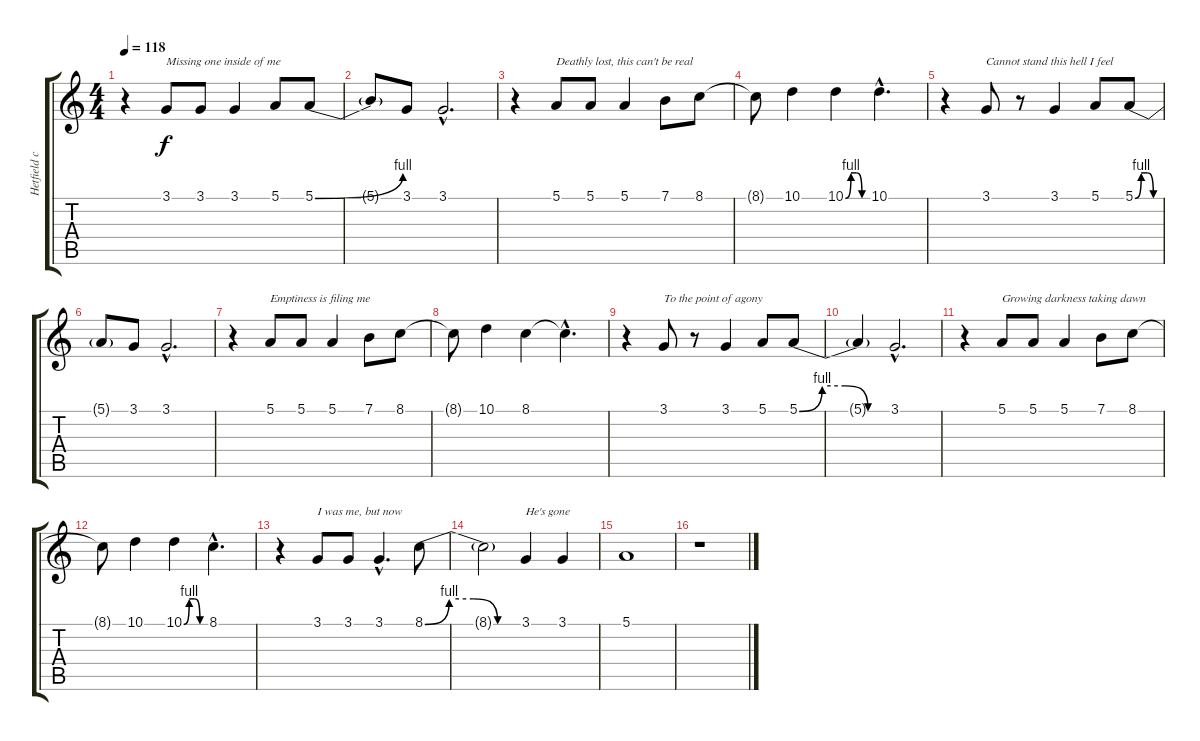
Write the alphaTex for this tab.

\track ("Hetfield chant" "Hetfield c") {instrument stringensemble1}
\staff {score tabs}
\tuning (E4 B3 G3 D3 A2 E2) {hide}
\ts (4 4)
\tempo 118
\clef g2
\ks c
r.4{dy f} 3.1.8{txt "Missing one inside of me"} 3.1.8 3.1.4 5.1.8 5.1{be (bend 0 0 60 4)}.8 |
5.1{t}.8 3.1.8 3.1{hac}.2{d} |
r.4 5.1.8{txt "Deathly lost, this can't be real"} 5.1.8 5.1.4 7.1.8 8.1.8 |
8.1{t}.8 10.1.4 10.1{be (custom 0 0 15 4 30 4 45 0 60 0)}.4 10.1{hac}.4{d} |
r.4 3.1.8{txt "Cannot stand this hell I feel"} r.8 3.1.4 5.1.8 5.1{be (custom 0 0 15 4 30 4 45 0 60 0)}.8 |
5.1{t}.8 3.1.8 3.1{hac}.2{d} |
r.4 5.1.8{txt "Emptiness is filing me"} 5.1.8 5.1.4 7.1.8 8.1.8 |
8.1{t}.8 10.1.4 8.1.4 8.1{hac t}.4{d} |
r.4 3.1.8{txt "To the point of agony"} r.8 3.1.4 5.1.8 5.1{be (custom 0 0 15 4 30 4 45 0 60 0)}.8 |
5.1{t}.4 3.1{hac}.2{d} |
r.4 5.1.8{txt "Growing darkness taking dawn"} 5.1.8 5.1.4 7.1.8 8.1.8 |
8.1{t}.8 10.1.4 10.1{be (custom 0 0 15 4 30 4 45 0 60 0)}.4 8.1{hac}.4{d} |
r.4 3.1.8{txt "I was me, but now "} 3.1.8 3.1{hac}.4{d} 8.1{be (custom 0 0 15 4 30 4 45 0 60 0)}.8 |
8.1{t}.2 3.1.4{txt "He's gone "} 3.1.4 |
5.1.1 |
r.1
